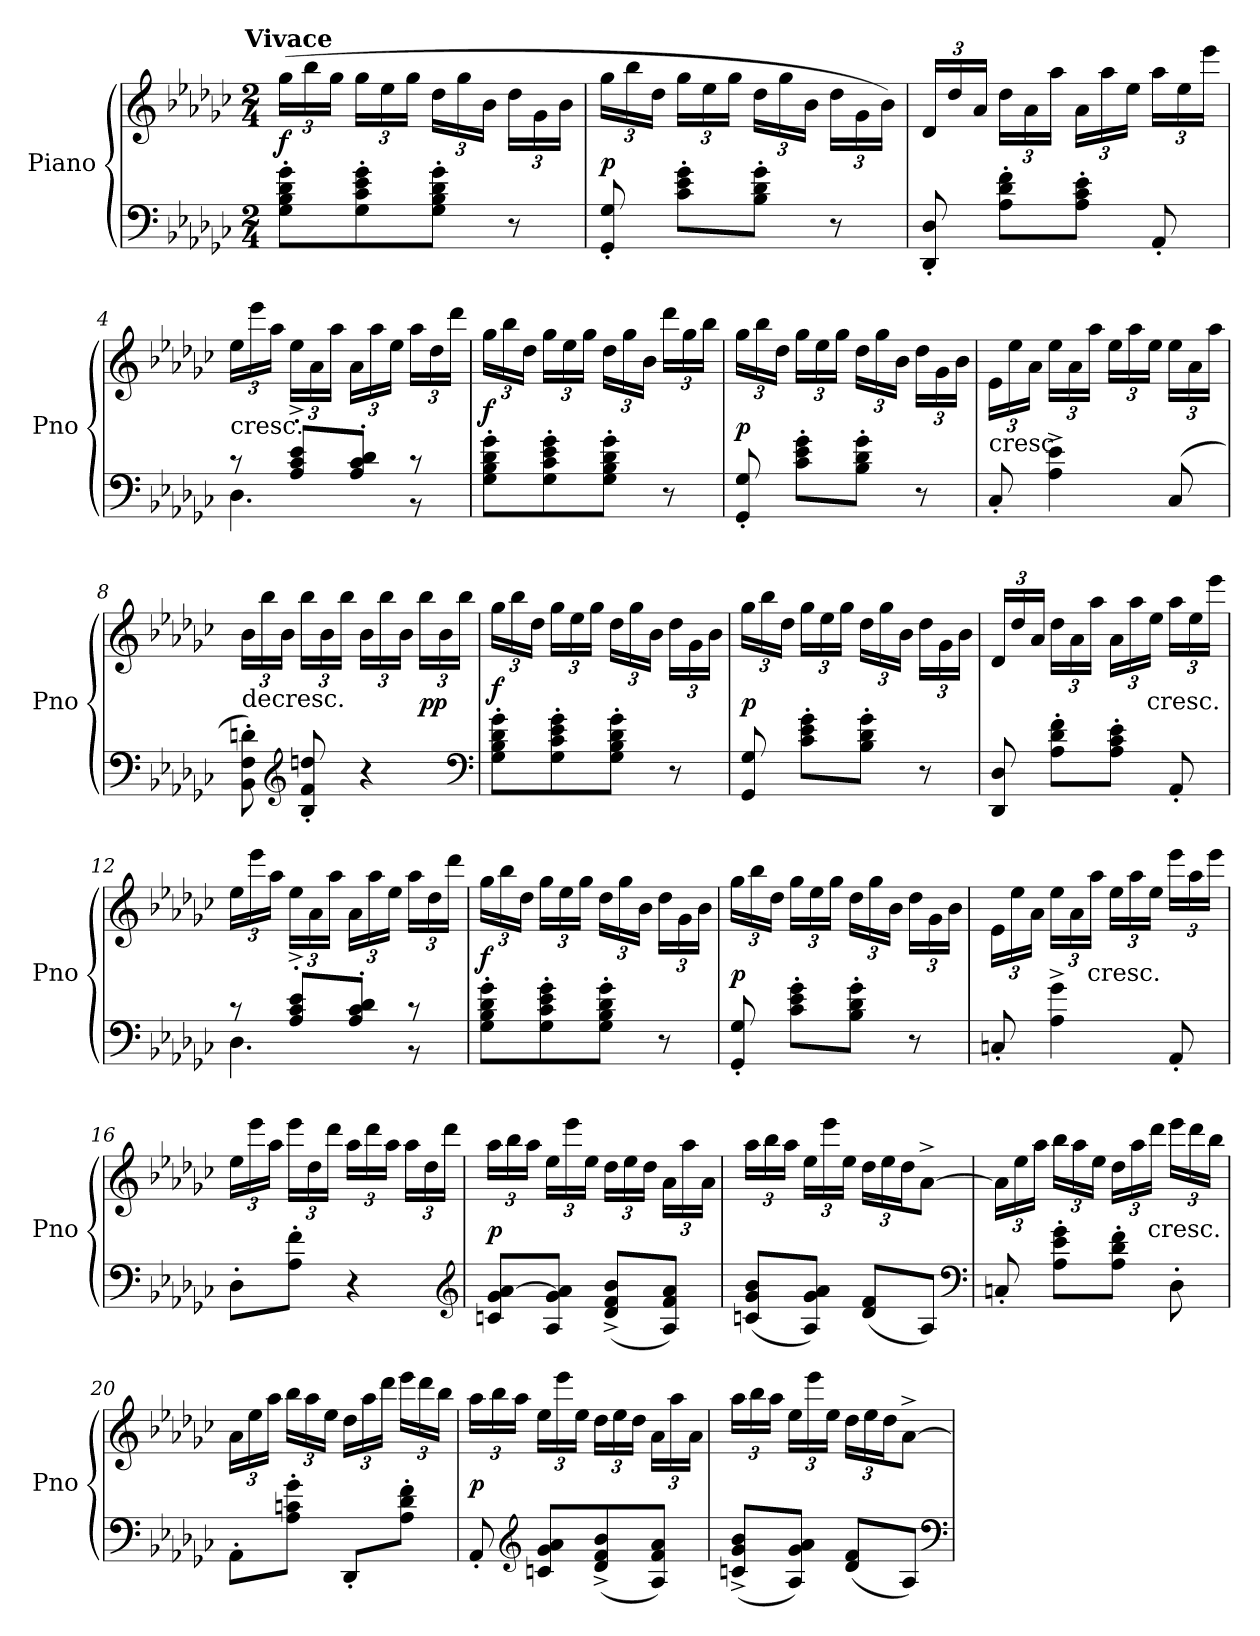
**kern	**kern	**dynam
*part1	*part1	*part1
*staff2	*staff1	*staff1/2
*I"Piano	*	*
*I'Pno	*	*
*clefF4	*clefG2	*
*k[b-e-a-d-g-c-]	*k[b-e-a-d-g-c-]	*
!!LO:TX:omd:t=Vivace
*M2/4	*M2/4	*
*MM116	*MM116	*
=1	=1	=1
8G-'\ 8B-'\ 8d-'\ 8g-'\L	(24gg-\LL	f
.	24bb-\	.
.	24gg-\JJ	.
8G-'\ 8c-'\ 8e-'\ 8g-'\	24gg-\LL	.
.	24ee-\	.
.	24gg-\JJ	.
8G-'\ 8B-'\ 8d-'\ 8g-'\J	24dd-\LL	.
.	24gg-\	.
.	24b-\JJ	.
8r	24dd-\LL	.
.	24g-\	.
.	24b-\JJ	.
=2	=2	=2
8GG-'/ 8G-'/	24gg-\LL	p
.	24bb-\	.
.	24dd-\JJ	.
8c-'\ 8e-'\ 8g-'\L	24gg-\LL	.
.	24ee-\	.
.	24gg-\JJ	.
8B-'\ 8d-'\ 8g-'\J	24dd-\LL	.
.	24gg-\	.
.	24b-\JJ	.
8r	24dd-\LL	.
.	24g-\	.
.	24b-\JJ)	.
=3	=3	=3
8DD-'/ 8D-'/	24d-/LL	.
.	24dd-/	.
.	24a-/JJ	.
8A-'\ 8d-'\ 8f'\L	24dd-\LL	.
.	24a-\	.
.	24aa-\JJ	.
8A-'\ 8c-'\ 8e-'\J	24a-\LL	.
.	24aa-\	.
.	24ee-\JJ	.
8AA-'/	24aa-\LL	.
.	24ee-\	.
.	24eee-\JJ	.
=4	=4	=4
*^	*	*
!	!	!LO:TX:c:t=cresc.	!
8r	4.D-\	24ee-\LL	.
.	.	24eee-\	.
.	.	24aa-\JJ	.
8A-'^/ 8c-'^/ 8e-'^/L	.	24ee-\LL	.
.	.	24a-\	.
.	.	24aa-\JJ	.
8A-'/ 8c-'/ 8d-'/J	.	24a-\LL	.
.	.	24aa-\	.
.	.	24ee-\JJ	.
8r	8r	24aa-\LL	.
.	.	24dd-\	.
.	.	24ddd-\JJ	.
*v	*v	*	*
=5	=5	=5
8G-'\ 8B-'\ 8d-'\ 8g-'\L	24gg-\LL	f
.	24bb-\	.
.	24dd-\JJ	.
8G-'\ 8c-'\ 8e-'\ 8g-'\	24gg-\LL	.
.	24ee-\	.
.	24gg-\JJ	.
8G-'\ 8B-'\ 8d-'\ 8g-'\J	24dd-\LL	.
.	24gg-\	.
.	24b-\JJ	.
8r	24ddd-\LL	.
.	24gg-\	.
.	24bb-\JJ	.
=6	=6	=6
8GG-'/ 8G-'/	24gg-\LL	p
.	24bb-\	.
.	24dd-\JJ	.
8c-'\ 8e-'\ 8g-'\L	24gg-\LL	.
.	24ee-\	.
.	24gg-\JJ	.
8B-'\ 8d-'\ 8g-'\J	24dd-\LL	.
.	24gg-\	.
.	24b-\JJ	.
8r	24dd-\LL	.
.	24g-\	.
.	24b-\JJ	.
=7	=7	=7
!	!LO:TX:c:t=cresc.	!
8C-'/	24e-\LL	.
.	24ee-\	.
.	24a-\JJ	.
4A-^\ 4e-^\	24ee-\LL	.
.	24a-\	.
.	24aa-\JJ	.
.	24ee-\LL	.
.	24aa-\	.
.	24ee-\JJ	.
(8C-/	24ee-\LL	.
.	24a-\	.
.	24aa-\JJ	.
=8	=8	=8
!	!LO:TX:c:t=decresc.	!
8BB-'\ 8F'\ 8dn'\)	24b-\LL	.
.	24bb-\	.
.	24b-\JJ	.
*clefG2	*	*
8B-'/ 8f'/ 8ddn'/	24bb-\LL	.
.	24b-\	.
.	24bb-\JJ	.
4r	24b-\LL	.
.	24bb-\	.
.	24b-\JJ	.
.	24bb-\LL	pp
.	24b-\	.
.	24bb-\JJ	.
*clefF4	*	*
=9	=9	=9
8G-'\ 8B-'\ 8d-'\ 8g-'\L	24gg-\LL	f
.	24bb-\	.
.	24dd-\JJ	.
8G-'\ 8c-'\ 8e-'\ 8g-'\	24gg-\LL	.
.	24ee-\	.
.	24gg-\JJ	.
8G-'\ 8B-'\ 8d-'\ 8g-'\J	24dd-\LL	.
.	24gg-\	.
.	24b-\JJ	.
8r	24dd-\LL	.
.	24g-\	.
.	24b-\JJ	.
=10	=10	=10
8GG-/ 8G-/	24gg-\LL	p
.	24bb-\	.
.	24dd-\JJ	.
8c-'\ 8e-'\ 8g-'\L	24gg-\LL	.
.	24ee-\	.
.	24gg-\JJ	.
8B-'\ 8d-'\ 8g-'\J	24dd-\LL	.
.	24gg-\	.
.	24b-\JJ	.
8r	24dd-\LL	.
.	24g-\	.
.	24b-\JJ	.
=11	=11	=11
8DD-/ 8D-/	24d-/LL	.
.	24dd-/	.
.	24a-/JJ	.
8A-'\ 8d-'\ 8f'\L	24dd-\LL	.
.	24a-\	.
.	24aa-\JJ	.
8A-'\ 8c-'\ 8e-'\J	24a-\LL	.
.	24aa-\	.
!	!LO:TX:c:t=cresc.	!
.	24ee-\JJ	.
8AA-'/	24aa-\LL	.
.	24ee-\	.
.	24eee-\JJ	.
=12	=12	=12
*^	*	*
8r	4.D-\	24ee-\LL	.
.	.	24eee-\	.
.	.	24aa-\JJ	.
8A-'^/ 8c-'^/ 8e-'^/L	.	24ee-\LL	.
.	.	24a-\	.
.	.	24aa-\JJ	.
8A-'/ 8c-'/ 8d-'/J	.	24a-\LL	.
.	.	24aa-\	.
.	.	24ee-\JJ	.
8r	8r	24aa-\LL	.
.	.	24dd-\	.
.	.	24ddd-\JJ	.
*v	*v	*	*
=13	=13	=13
8G-'\ 8B-'\ 8d-'\ 8g-'\L	24gg-\LL	f
.	24bb-\	.
.	24dd-\JJ	.
8G-'\ 8c-'\ 8e-'\ 8g-'\	24gg-\LL	.
.	24ee-\	.
.	24gg-\JJ	.
8G-'\ 8B-'\ 8d-'\ 8g-'\J	24dd-\LL	.
.	24gg-\	.
.	24b-\JJ	.
8r	24dd-\LL	.
.	24g-\	.
.	24b-\JJ	.
=14	=14	=14
8GG-'/ 8G-'/	24gg-\LL	p
.	24bb-\	.
.	24dd-\JJ	.
8c-'\ 8e-'\ 8g-'\L	24gg-\LL	.
.	24ee-\	.
.	24gg-\JJ	.
8B-'\ 8d-'\ 8g-'\J	24dd-\LL	.
.	24gg-\	.
.	24b-\JJ	.
8r	24dd-\LL	.
.	24g-\	.
.	24b-\JJ	.
=15	=15	=15
8Cn'/	24e-\LL	.
.	24ee-\	.
.	24a-\JJ	.
4A-^\ 4g-^\	24ee-\LL	.
.	24a-\	.
!	!LO:TX:c:t=cresc.	!
.	24aa-\JJ	.
.	24ee-\LL	.
.	24aa-\	.
.	24ee-\JJ	.
8AA-'/	24eee-\LL	.
.	24aa-\	.
.	24eee-\JJ	.
=16	=16	=16
8D-'\L	24ee-\LL	.
.	24eee-\	.
.	24aa-\JJ	.
8A-'\ 8f'\J	24eee-\LL	.
.	24dd-\	.
.	24ddd-\JJ	.
4r	24aa-\LL	.
.	24ddd-\	.
.	24aa-\JJ	.
.	24aa-\LL	.
.	24dd-\	.
.	24ddd-\JJ	.
*clefG2	*	*
=17	=17	=17
8cn/ 8g-/ [8a-/L	24aa-\LL	p
.	24bb-\	.
.	24aa-\JJ	.
8A-/ 8g-/ 8a-]/J	24ee-\LL	.
.	24eee-\	.
.	24ee-\JJ	.
(8d-^/ 8f^/ 8b-^/L	24dd-\LL	.
.	24ee-\	.
.	24dd-\JJ	.
8A-/ 8f/ 8a-/J)	24a-\LL	.
.	24aa-\	.
.	24a-\JJ	.
=18	=18	=18
(8cn/ 8g-/ 8b-/L	24aa-\LL	.
.	24bb-\	.
.	24aa-\JJ	.
8A-/ 8g-/ 8a-/J)	24ee-\LL	.
.	24eee-\	.
.	24ee-\JJ	.
(8d-/ 8f/L	24dd-\LL	.
.	24ee-\	.
.	24dd-\J	.
8A-/J)	[8a-^\J	.
*clefF4	*	*
=19	=19	=19
8Cn'/	24a-\LL]	.
.	24ee-\	.
.	24aa-\JJ	.
8A-'\ 8e-'\ 8g-'\L	24bb-\LL	.
.	24aa-\	.
.	24ee-\JJ	.
8A-'\ 8d-'\ 8f'\J	24dd-\LL	.
.	24aa-\	.
!	!LO:TX:c:t=cresc.	!
.	24ddd-\JJ	.
8D-'\	24eee-\LL	.
.	24ddd-\	.
.	24bb-\JJ	.
=20	=20	=20
8AA-'\L	24a-\LL	.
.	24ee-\	.
.	24aa-\JJ	.
8A-'\ 8cn'\ 8g-'\J	24bb-\LL	.
.	24aa-\	.
.	24ee-\JJ	.
8DD-'/L	24dd-\LL	.
.	24aa-\	.
.	24ddd-\JJ	.
8A-'\ 8d-'\ 8f'\J	24eee-\LL	.
.	24ddd-\	.
.	24bb-\JJ	.
=21	=21	=21
8AA-'/	24aa-\LL	p
.	24bb-\	.
.	24aa-\JJ	.
*clefG2	*	*
8cn/ 8g-/ 8a-/L	24ee-\LL	.
.	24eee-\	.
.	24ee-\JJ	.
(8d-^/ 8f^/ 8b-^/	24dd-\LL	.
.	24ee-\	.
.	24dd-\JJ	.
8A-/ 8f/ 8a-/J)	24a-\LL	.
.	24aa-\	.
.	24a-\JJ	.
=22	=22	=22
(8cn^/ 8g-^/ 8b-^/L	24aa-\LL	.
.	24bb-\	.
.	24aa-\JJ	.
8A-/ 8g-/ 8a-/J)	24ee-\LL	.
.	24eee-\	.
.	24ee-\JJ	.
(8d-/ 8f/L	24dd-\LL	.
.	24ee-\	.
.	24dd-\J	.
8A-/J)	[8a-^\J	.
*clefF4	*	*
=	=	=
*-	*-	*-
